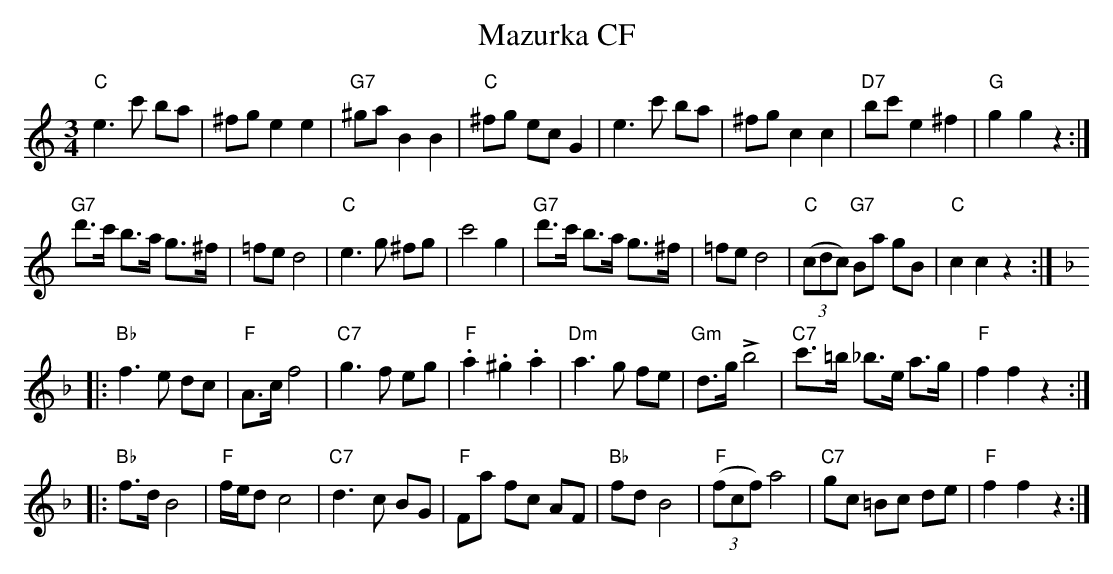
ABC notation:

X:1
T: Mazurka CF
M:3/4
L:1/8
K:C
"C"e3c' ba | ^fg e2e2 | "G7"^ga B2B2 | "C"^fg ec G2 |\
   e3c' ba | ^fg c2c2 | "D7"bc' e2^f2 | "G"g2g2z2 :|
"G7"d'>c' b>a g>^f | =fe d4 | "C"e3g ^fg | c'4g2 | \
"G7"d'>c' b>a g>^f | =fe d4 | "C"(3(cdc) "G7"Ba gB | "C"c2c2z2 :: [K:F]
"Bb"f3e dc | "F"A>c f4 | "C7"g3f eg | "F".a2.^g2 .a2 | "Dm"a3g fe | "Gm"d>g +>+b4 | "C7"c'>=b _b>e a>g | "F"f2f2z2 ::
"Bb"f>d B4 | "F"f/e/d c4 | "C7"d3c BG | "F"Fa fc AF | "Bb"fd B4 | "F"(3(fcf) a4 | "C7"gc =Bc de | "F"f2f2z2 :|
